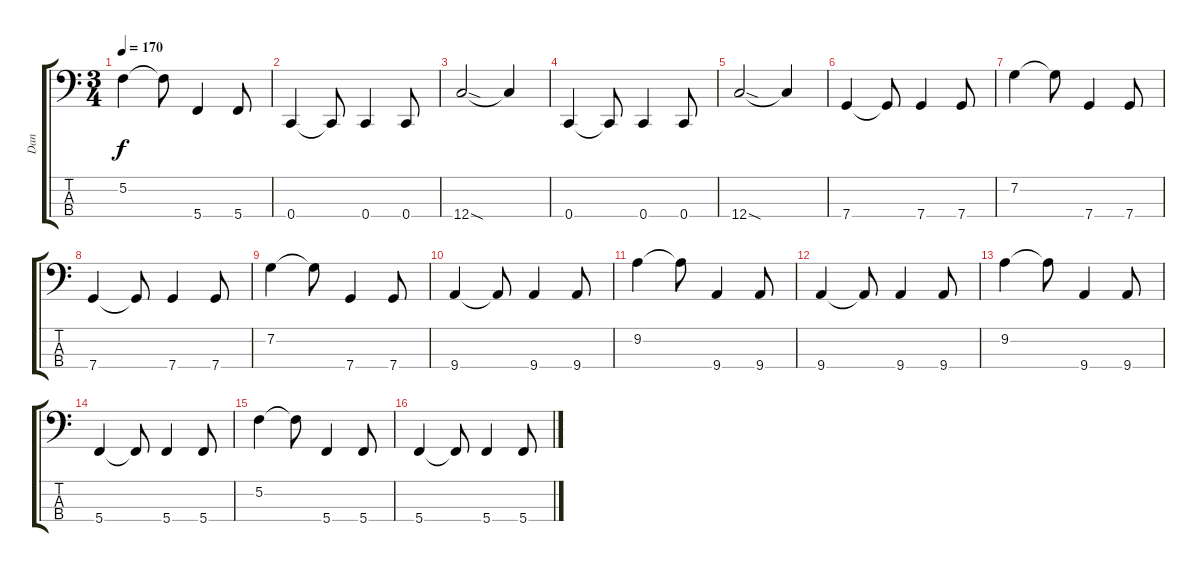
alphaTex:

\track ("Dan" "Dan") {instrument electricbasspick}
\staff {score tabs}
\tuning (F2 C2 G1 C1) {hide}
\ts (3 4)
\tempo 170
\clef f4
\ks c
5.2.4{dy f} 5.2{t}.8 5.4.4 5.4.8 |
0.4.4 0.4{t}.8 0.4.4 0.4.8 |
12.4{sod}.2 12.4{t}.4 |
0.4.4 0.4{t}.8 0.4.4 0.4.8 |
12.4{sod}.2 12.4{t}.4 |
7.4.4 7.4{t}.8 7.4.4 7.4.8 |
7.2.4 7.2{t}.8 7.4.4 7.4.8 |
7.4.4 7.4{t}.8 7.4.4 7.4.8 |
7.2.4 7.2{t}.8 7.4.4 7.4.8 |
9.4.4 9.4{t}.8 9.4.4 9.4.8 |
9.2.4 9.2{t}.8 9.4.4 9.4.8 |
9.4.4 9.4{t}.8 9.4.4 9.4.8 |
9.2.4 9.2{t}.8 9.4.4 9.4.8 |
5.4.4 5.4{t}.8 5.4.4 5.4.8 |
5.2.4 5.2{t}.8 5.4.4 5.4.8 |
5.4.4 5.4{t}.8 5.4.4 5.4.8
